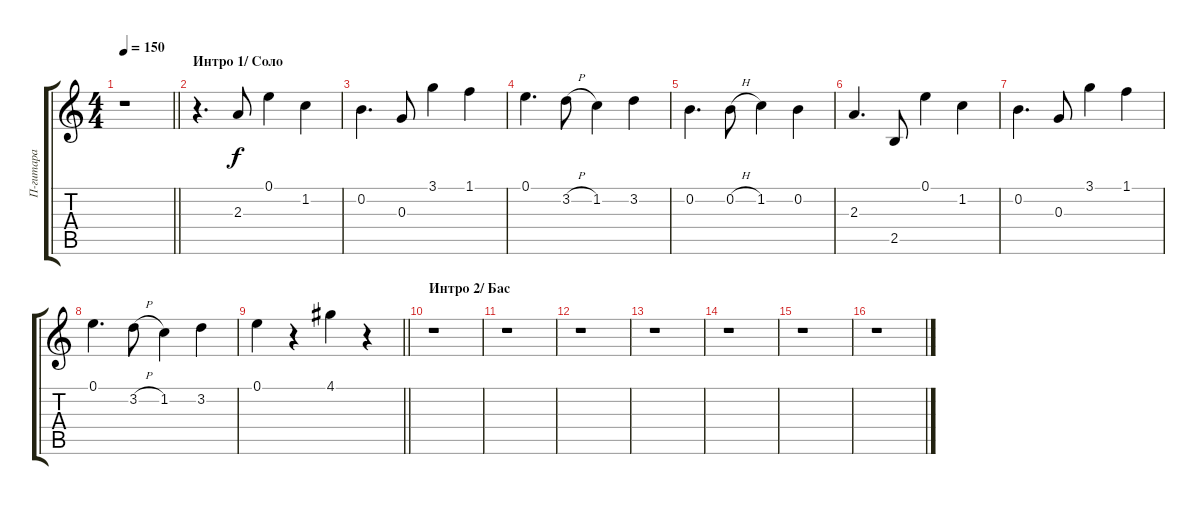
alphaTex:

\track ("П-гитара" "П-гитара") {instrument distortionguitar}
\staff {score tabs}
\tuning (E4 B3 G3 D3 A2 E2) {hide}
\ts (4 4)
\tempo 150
\clef g2
\barLineRight lightlight
\ks c
r.1{dy f instrument distortionguitar} |
\section ("" "Интро 1/ Соло")
r.4{d} 2.3.8 0.1.4 1.2.4 |
0.2.4{d} 0.3.8 3.1.4 1.1.4 |
0.1.4{d} 3.2{h}.8 1.2.4 3.2.4 |
0.2.4{d} 0.2{h}.8 1.2.4 0.2.4 |
2.3.4{d} 2.5.8 0.1.4 1.2.4 |
0.2.4{d} 0.3.8 3.1.4 1.1.4 |
0.1.4{d} 3.2{h}.8 1.2.4 3.2.4 |
\barLineRight lightlight
0.1.4 r.4 4.1.4 r.4 |
\section ("" "Интро 2/ Бас")
r.1 |
r.1 |
r.1 |
r.1 |
r.1 |
r.1 |
r.1
